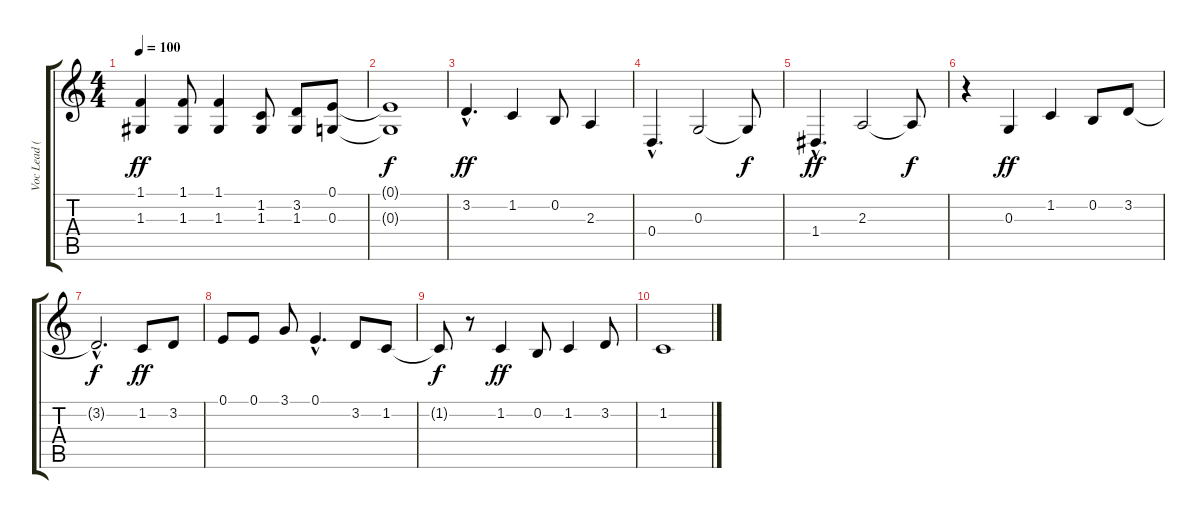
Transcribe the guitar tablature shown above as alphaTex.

\track ("Voc Lead (Oohs)" "Voc Lead (") {instrument voiceoohs}
\staff {score tabs}
\tuning (E4 B3 G3 D3 A2 E2) {hide}
\ts (4 4)
\tempo 100
\clef g2
\ks c
(1.1 1.3).4{dy ff} (1.1 1.3).8 (1.1 1.3).4 (1.2 1.3).8 (3.2 1.3).8 (0.1 0.3).8 |
(0.1{t} 0.3{t}).1{dy f} |
3.2{hac}.4{d dy ff} 1.2.4 0.2.8 2.3.4 |
0.4{hac}.4{d} 0.3.2 0.3{t}.8{dy f} |
1.4{hac}.4{d dy ff} 2.3.2 2.3{t}.8{dy f} |
r.4 0.3.4{dy ff} 1.2.4 0.2.8 3.2.8 |
3.2{hac t}.2{d dy f} 1.2.8{dy ff} 3.2.8 |
0.1.8 0.1.8 3.1.8 0.1{hac}.4{d} 3.2.8 1.2.8 |
1.2{t}.8{dy f} r.8 1.2.4{dy ff} 0.2.8 1.2.4 3.2.8 |
1.2.1
